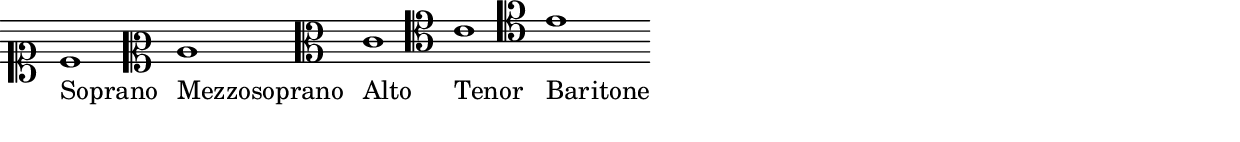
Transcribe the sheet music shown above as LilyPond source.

%% Generated by lilypond-book.py
%% Options: [fragment,indent=0\mm,alt=[image of music],notime,line-width=13.0\cm]
\include "lilypond-book-preamble.ly"







% ****************************************************************
% Start cut-&-pastable-section 
% ****************************************************************

\paper {
  #(define dump-extents #t)
  
  indent = 0\mm
  line-width = 13.0\cm
  force-assignment = #""
  line-width = #(- line-width (* mm  3.000000))
}

\layout {
  
 \context {
  \Score
  timing = ##f
 }
 \context {
  \Staff
  \remove Time_signature_engraver
 }
}


{


% ****************************************************************
% ly snippet contents follows:
% ****************************************************************
\sourcefileline 1027
\set Score.automaticBars = ##f
\override Score.Clef #'full-size-change = ##t
<<
  \context Staff \relative c' {
    \clef soprano c1 
    \clef mezzosoprano c 
    \clef alto c 
    \clef tenor c 
    \clef baritone c 
  }
  \context Lyrics \lyrics {
    \override Lyrics .LyricText #'self-alignment-X = #-1
    "Soprano  " "Mezzosoprano  " "Alto  " "Tenor  " Baritone
  }
>>



% ****************************************************************
% end ly snippet
% ****************************************************************
}
